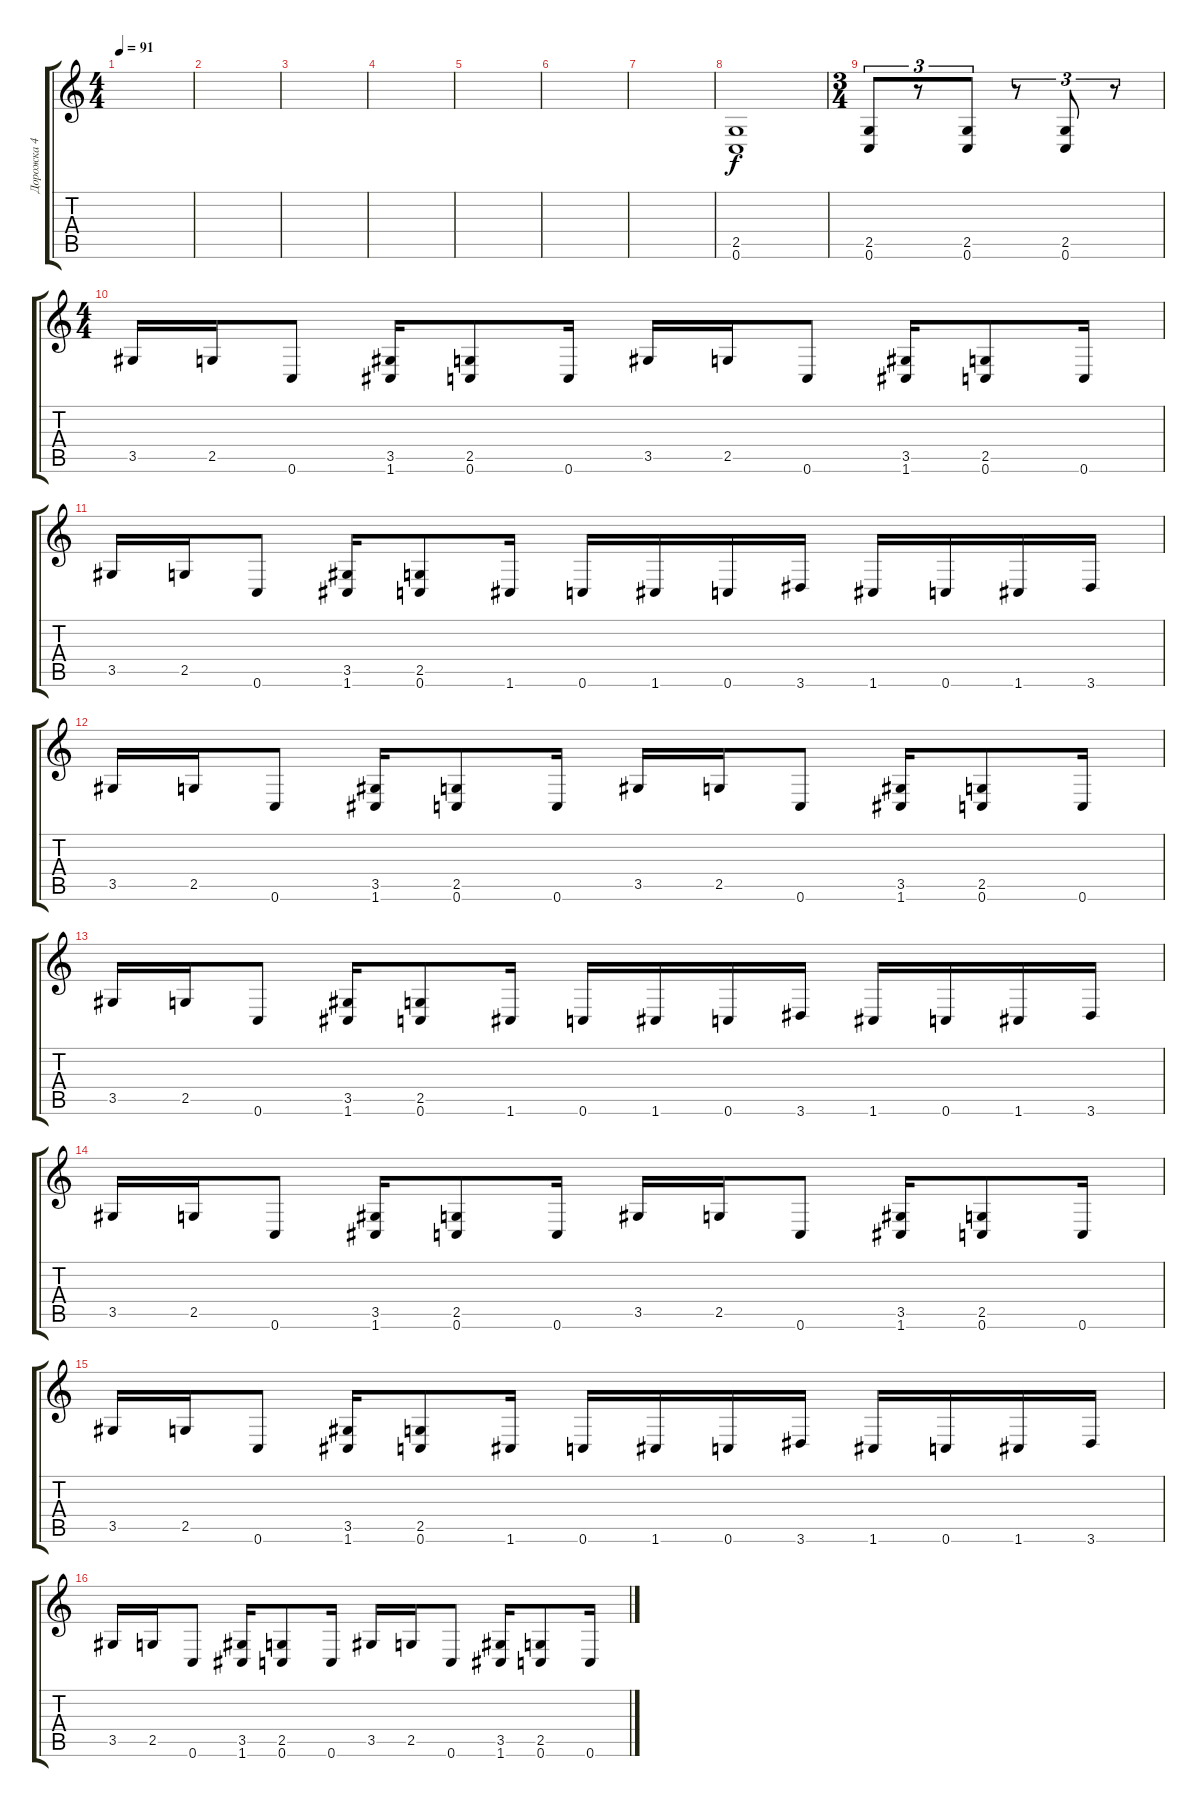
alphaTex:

\track ("Дорожка 4" "Дорожка 4") {instrument distortionguitar}
\staff {score tabs}
\tuning (C4 G3 Eb3 Bb2 F2 C2) {hide}
\ts (4 4)
\tempo 91
\clef g2
\ks c
|
|
|
|
|
|
|
(2.5 0.6).1 |
\ts (3 4)
(2.5 0.6).8{tu (3 2)} r.8{tu (3 2)} (2.5 0.6).8{tu (3 2)} r.8{tu (3 2)} (2.5 0.6).8{tu (3 2)} r.8{tu (3 2)} |
\ts (4 4)
3.5.16{dy f} 2.5.16 0.6.8 (3.5 1.6).16 (2.5 0.6).8 0.6.16 3.5.16 2.5.16 0.6.8 (3.5 1.6).16 (2.5 0.6).8 0.6.16 |
3.5.16 2.5.16 0.6.8 (3.5 1.6).16 (2.5 0.6).8 1.6.16 0.6.16 1.6.16 0.6.16 3.6.16 1.6.16 0.6.16 1.6.16 3.6.16 |
3.5.16 2.5.16 0.6.8 (3.5 1.6).16 (2.5 0.6).8 0.6.16 3.5.16 2.5.16 0.6.8 (3.5 1.6).16 (2.5 0.6).8 0.6.16 |
3.5.16 2.5.16 0.6.8 (3.5 1.6).16 (2.5 0.6).8 1.6.16 0.6.16 1.6.16 0.6.16 3.6.16 1.6.16 0.6.16 1.6.16 3.6.16 |
3.5.16 2.5.16 0.6.8 (3.5 1.6).16 (2.5 0.6).8 0.6.16 3.5.16 2.5.16 0.6.8 (3.5 1.6).16 (2.5 0.6).8 0.6.16 |
3.5.16 2.5.16 0.6.8 (3.5 1.6).16 (2.5 0.6).8 1.6.16 0.6.16 1.6.16 0.6.16 3.6.16 1.6.16 0.6.16 1.6.16 3.6.16 |
3.5.16 2.5.16 0.6.8 (3.5 1.6).16 (2.5 0.6).8 0.6.16 3.5.16 2.5.16 0.6.8 (3.5 1.6).16 (2.5 0.6).8 0.6.16
